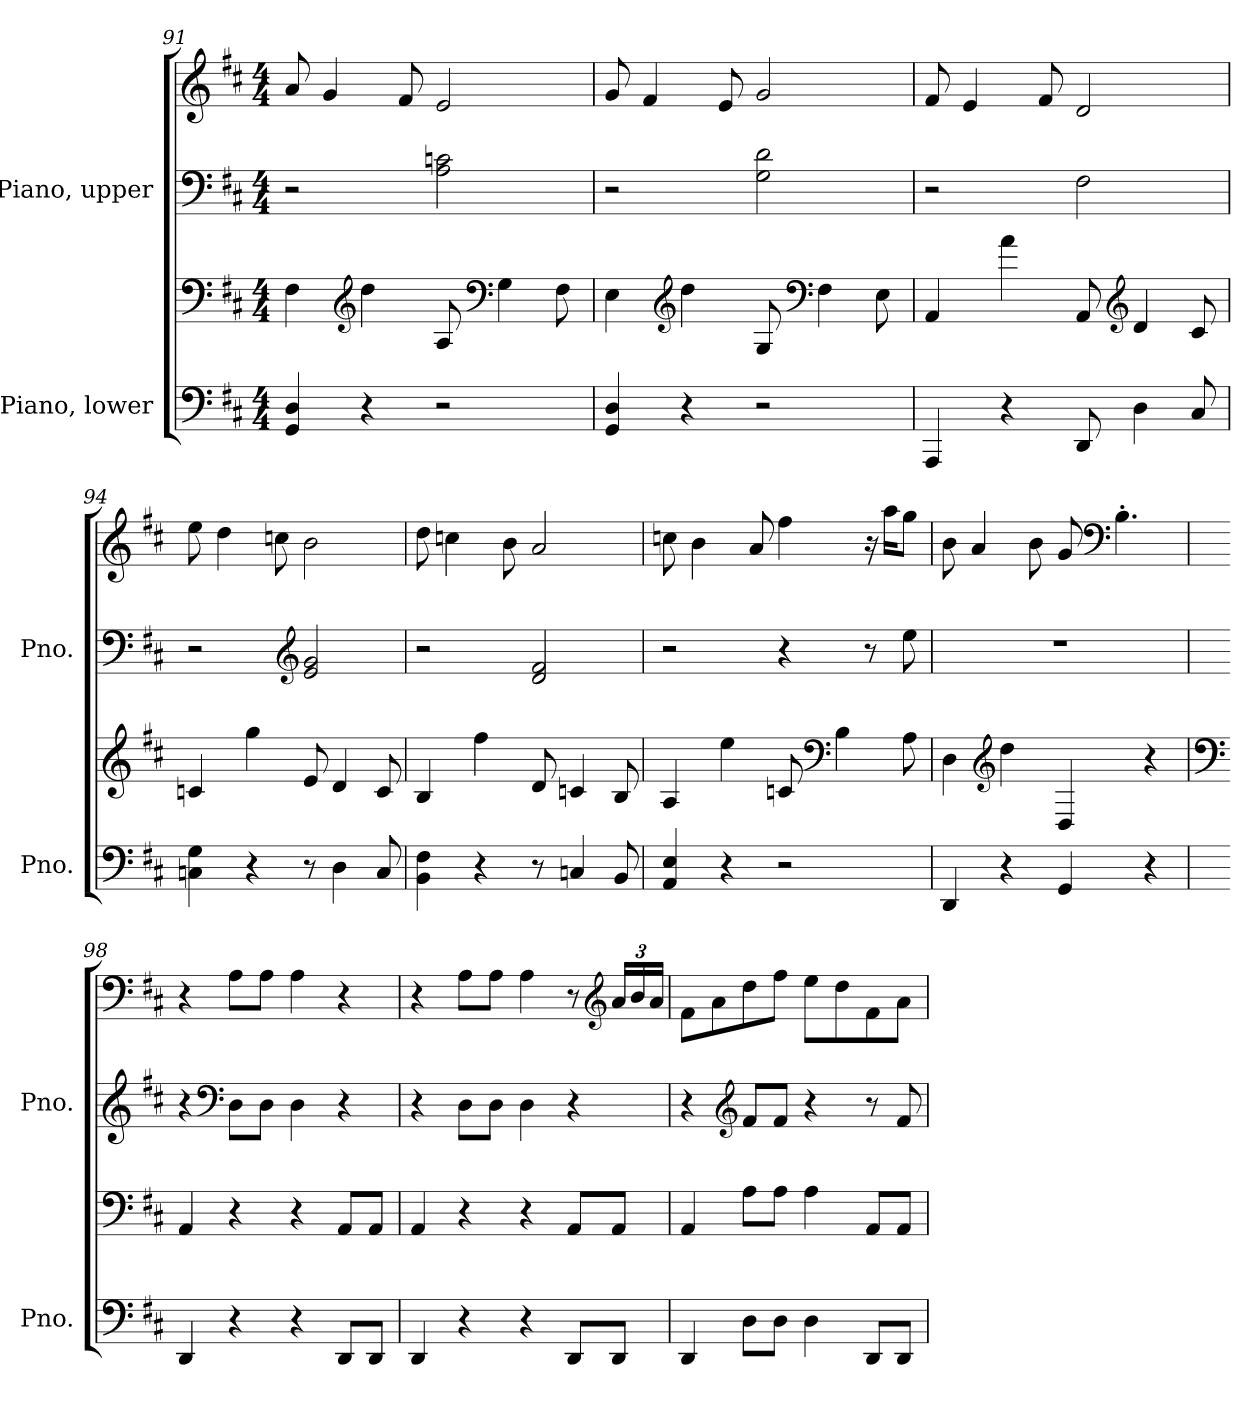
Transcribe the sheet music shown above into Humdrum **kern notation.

**kern	**kern	**kern	**kern
*part2	*part2	*part1	*part1
*staff4	*staff3	*staff2	*staff1
*I"Piano, lower	*	*I"Piano, upper	*
*I'Pno.	*	*I'Pno.	*
*clefF4	*clefF4	*clefF4	*clefG2
*k[f#c#]	*k[f#c#]	*k[f#c#]	*k[f#c#]
*M4/4	*M4/4	*M4/4	*M4/4
=91	=91	=91	=91
4GG/ 4D/	4F#\	2r	8a/
.	.	.	4g/
*	*clefG2	*	*
4r	4dd\	.	.
.	.	.	8f#/
2r	8A/	2A\ 2cn\	2e/
*	*clefF4	*	*
.	4G\	.	.
.	8F#\	.	.
=92	=92	=92	=92
4GG/ 4D/	4E\	2r	8g/
.	.	.	4f#/
*	*clefG2	*	*
4r	4dd\	.	.
.	.	.	8e/
2r	8G/	2G\ 2d\	2g/
*	*clefF4	*	*
.	4F#\	.	.
.	8E\	.	.
!!LO:PB:g=z
=93	=93	=93	=93
4AAA/	4AA/	2r	8f#/
.	.	.	4e/
4r	4a\	.	.
.	.	.	8f#/
8DD/	8AA/	2F#\	2d/
*	*clefG2	*	*
4D\	4d/	.	.
8C#/	8c#/	.	.
=94	=94	=94	=94
4Cn\ 4G\	4cn/	2r	8ee\
.	.	.	4dd\
4r	4gg\	.	.
.	.	.	8ccn\
*	*	*clefG2	*
8r	8e/	2e/ 2g/	2b\
4D\	4d/	.	.
8C/	8c/	.	.
=95	=95	=95	=95
4BB\ 4F#\	4B/	2r	8dd\
.	.	.	4ccn\
4r	4ff#\	.	.
.	.	.	8b\
8r	8d/	2d/ 2f#/	2a/
4Cn/	4cn/	.	.
8BB/	8B/	.	.
=96	=96	=96	=96
4AA/ 4E/	4A/	2r	8ccn\
.	.	.	4b\
4r	4ee\	.	.
.	.	.	8a/
2r	8cn/	4r	4ff#\
*	*clefF4	*	*
.	4B\	.	.
.	.	8r	16r
.	.	.	16aa\KL
.	8A\	8ee\	8gg\J
!!LO:LB:g=z
=97	=97	=97	=97
4DD/	4D\	1r	8b\
.	.	.	4a/
*	*clefG2	*	*
4r	4dd\	.	.
.	.	.	8b\
4GG/	4D/	.	8g/
*	*	*	*clefF4
.	.	.	4.B'\
4r	4r	.	.
=98	=98	=98	=98
*	*clefF4	*	*
4DD/	4AA/	4r	4r
*	*	*clefF4	*
4r	4r	8D\L	8A\L
.	.	8D\J	8A\J
4r	4r	4D\	4A\
8DD/L	8AA/L	4r	4r
8DD/J	8AA/J	.	.
=99	=99	=99	=99
4DD/	4AA/	4r	4r
4r	4r	8D\L	8A\L
.	.	8D\J	8A\J
4r	4r	4D\	4A\
8DD/L	8AA/L	4r	8r
*	*	*	*clefG2
*	*	*	*Xbrackettup
8DD/J	8AA/J	.	24a/LL
.	.	.	24b/
.	.	.	24a/JJ
=100	=100	=100	=100
4DD/	4AA/	4r	8f#\L
.	.	.	8a\
*	*	*clefG2	*
8D\L	8A\L	8f#/L	8dd\
8D\J	8A\J	8f#/J	8ff#\J
4D\	4A\	4r	8ee\L
.	.	.	8dd\
8DD/L	8AA/L	8r	8f#\
8DD/J	8AA/J	8f#/	8a\J
=	=	=	=
*-	*-	*-	*-
